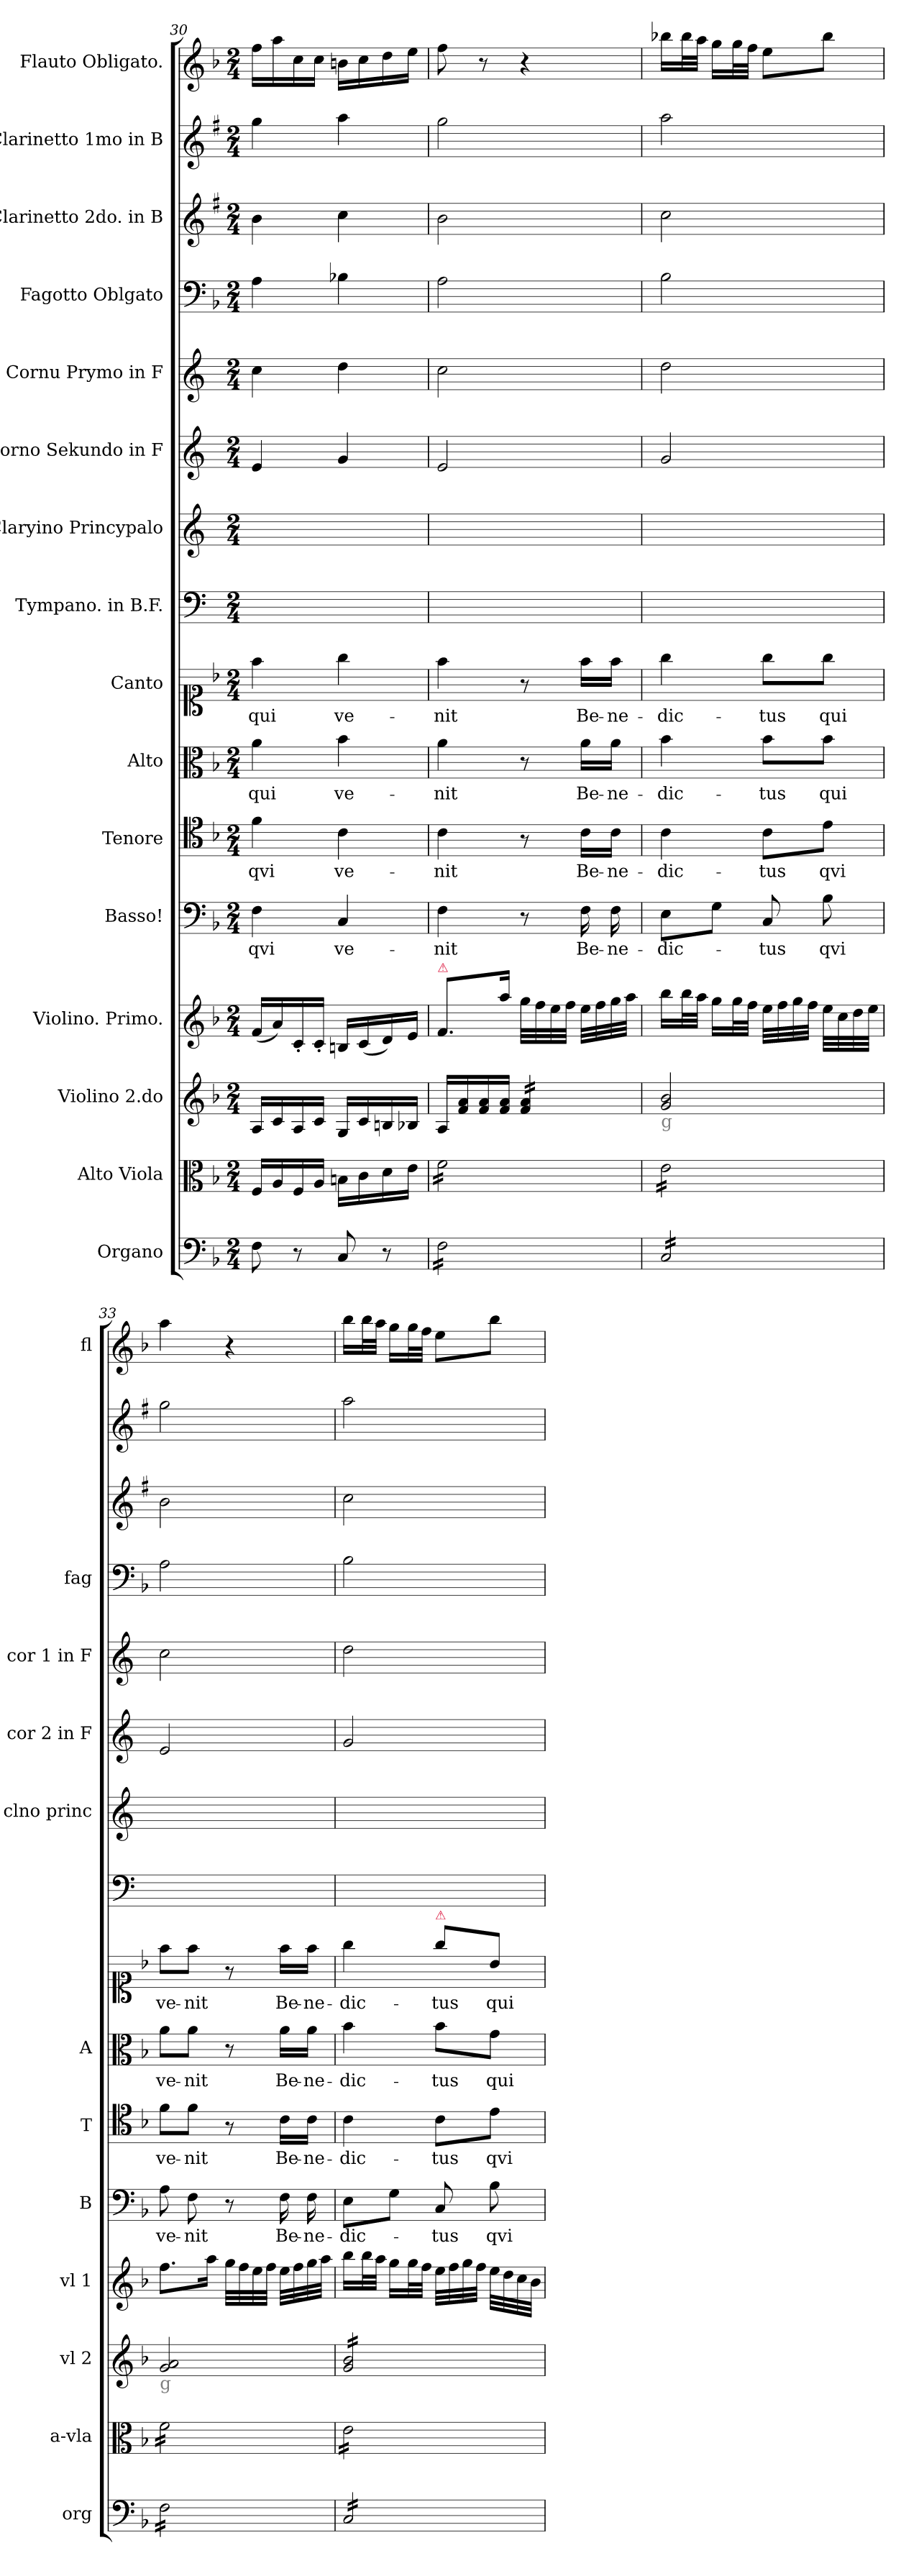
**kern	**dynam	**kern	**kern	**kern	**kern	**text	**kern	**text	**kern	**text	**kern	**text	**kern	**kern	**kern	**kern	**kern	**kern	**kern	**kern
*part16	*part16	*part15	*part14	*part13	*part12	*part12	*part11	*part11	*part10	*part10	*part9	*part9	*part8	*part7	*part6	*part5	*part4	*part3	*part2	*part1
*staff16	*staff16	*staff15	*staff14	*staff13	*staff12	*staff12	*staff11	*staff11	*staff10	*staff10	*staff9	*staff9	*staff8	*staff7	*staff6	*staff5	*staff4	*staff3	*staff2	*staff1
*I"Organo	*	*I"Alto Viola	*I"Violino 2.do	*I"Violino. Primo.	*I"Basso!	*	*I"Tenore	*	*I"Alto	*	*I"Canto	*	*I"Tympano. in B.F.	*I"Claryino Princypalo	*I"Corno Sekundo in F	*I"Cornu Prymo in F	*I"Fagotto Oblgato	*I"Clarinetto 2do. in B	*I"Clarinetto 1mo in B	*I"Flauto Obligato.
*I'org	*	*I'a-vla	*I'vl 2	*I'vl 1	*I'B	*	*I'T	*	*I'A	*	*	*	*	*I'clno princ	*I'cor 2 in F	*I'cor 1 in F	*I'fag	*	*	*I'fl
*clefF4	*	*clefC3	*clefG2	*clefG2	*clefF4	*	*clefC4	*	*clefC3	*	*clefC1	*	*clefF4	*clefG2	*clefG2	*clefG2	*clefF4	*clefG2	*clefG2	*clefG2
*	*	*	*	*	*	*	*	*	*	*	*	*	*	*ITrd1c2	*ITrd4c7	*ITrd4c7	*	*ITrd1c2	*ITrd1c2	*
*k[b-]	*	*k[b-]	*k[b-]	*k[b-]	*k[b-]	*	*k[b-]	*	*k[b-]	*	*k[b-]	*	*k[]	*k[b-e-]	*k[b-]	*k[b-]	*k[b-]	*k[b-]	*k[b-]	*k[b-]
*F:	*	*F:	*F:	*F:	*F:	*	*	*	*F:	*	*F:	*	*	*	*	*	*F:	*	*	*F:
*M2/4	*	*M2/4	*M2/4	*M2/4	*M2/4	*	*M2/4	*	*M2/4	*	*M2/4	*	*M2/4	*M2/4	*M2/4	*M2/4	*M2/4	*M2/4	*M2/4	*M2/4
=30	=30	=30	=30	=30	=30	=30	=30	=30	=30	=30	=30	=30	=30	=30	=30	=30	=30	=30	=30	=30
!	!	!	!	!	!	!	!	!	!	!LO:LY:i:color=grey	!	!	!	!	!	!	!	!	!	!
8F\	.	16F/LL	16A/LL	(16f/LL	4F\	qvi	4f\	qvi	4a\	qui	4ff\	qui	2ryy	2ryy	4A/	4f\	4A\	4a\	4ff\	16ff\LL
.	.	16A/	16c/	16a/)	.	.	.	.	.	.	.	.	.	.	.	.	.	.	.	16aa\
8r	.	16F/	16A/	16c'/	.	.	.	.	.	.	.	.	.	.	.	.	.	.	.	16cc\
.	.	16A/JJ	16c/JJ	16c'/JJ	.	.	.	.	.	.	.	.	.	.	.	.	.	.	.	16cc\JJ
!	!	!	!	!	!	!	!	!	!	!LO:LY:i:color=grey	!	!	!	!	!	!	!	!	!	!
8C/	.	16Bn\LL	16G/LL	16Bn/LL	4C/	ve-	4c\	ve-	4b-\	ve-	4gg\	ve-	.	.	4c/	4g\	4B-X\	4b-\	4gg\	16bn\LL
.	.	16c\	16c/	(16c/	.	.	.	.	.	.	.	.	.	.	.	.	.	.	.	16cc\
8r	.	16d\	16Bn/	16d/)	.	.	.	.	.	.	.	.	.	.	.	.	.	.	.	16dd\
.	.	16e\JJ	16B-X/JJ	16e/JJ	.	.	.	.	.	.	.	.	.	.	.	.	.	.	.	16ee\JJ
=31	=31	=31	=31	=31	=31	=31	=31	=31	=31	=31	=31	=31	=31	=31	=31	=31	=31	=31	=31	=31
!	!	!	!	!LO:TX:a:color=crimson:t=⚠	!	!	!	!	!	!	!	!	!	!	!	!	!	!	!	!
!	!	!	!	!	!	!	!	!	!	!LO:LY:i:color=grey	!	!	!	!	!	!	!	!	!	!
*tremolo	*	*	*	*	*	*	*	*	*	*	*	*	*	*	*	*	*	*	*	*
*	*	*tremolo	*	*	*	*	*	*	*	*	*	*	*	*	*	*	*	*	*	*
16F\LL	for&colon;	16f\LL	16A/LL	8.f/L	4F\	-nit	4c\	-nit	4a\	-nit	4ff\	-nit	2ryy	2ryy	2A/	2f\	2A\	2a\	2ff\	8ff\
16F\	.	16f\	16f/ 16a/	.	.	.	.	.	.	.	.	.	.	.	.	.	.	.	.	.
16F\	.	16f\	16f/ 16a/	.	.	.	.	.	.	.	.	.	.	.	.	.	.	.	.	8r
16F\	.	16f\	16f/ 16a/JJ	16aa\Jk	.	.	.	.	.	.	.	.	.	.	.	.	.	.	.	.
*	*	*	*tremolo	*	*	*	*	*	*	*	*	*	*	*	*	*	*	*	*	*
16F\	.	16f\	16f/ 16a/LL	32gg\LLL	8r	.	8r	.	8r	.	8r	.	.	.	.	.	.	.	.	4r
.	.	.	.	32ff\	.	.	.	.	.	.	.	.	.	.	.	.	.	.	.	.
16F\	.	16f\	16f/ 16a/	32ee\	.	.	.	.	.	.	.	.	.	.	.	.	.	.	.	.
.	.	.	.	32ff\JJJ	.	.	.	.	.	.	.	.	.	.	.	.	.	.	.	.
!	!	!	!	!	!	!	!	!	!	!LO:LY:color=grey	!	!	!	!	!	!	!	!	!	!
16F\	.	16f\	16f/ 16a/	32ee\LLL	16F\	Be-	16c\LL	Be-	16a\LL	Be-	16ff\LL	Be-	.	.	.	.	.	.	.	.
.	.	.	.	32ff\	.	.	.	.	.	.	.	.	.	.	.	.	.	.	.	.
!	!	!	!	!	!	!	!	!	!	!LO:LY:color=grey	!	!	!	!	!	!	!	!	!	!
16F\JJ	.	16f\JJ	16f/ 16a/JJ	32gg\	16F\	-ne-	16c\JJ	-ne-	16a\JJ	-ne-	16ff\JJ	-ne-	.	.	.	.	.	.	.	.
*	*	*	*Xtremolo	*	*	*	*	*	*	*	*	*	*	*	*	*	*	*	*	*
.	.	.	.	32aa\JJJ	.	.	.	.	.	.	.	.	.	.	.	.	.	.	.	.
=32	=32	=32	=32	=32	=32	=32	=32	=32	=32	=32	=32	=32	=32	=32	=32	=32	=32	=32	=32	=32
!	!	!	!LO:TX:b:color=grey:t=g	!	!	!	!	!	!	!	!	!	!	!	!	!	!	!	!	!
!	!	!	!	!	!	!	!	!	!	!LO:LY:color=grey	!	!	!	!	!	!	!	!	!	!
16C/LL	.	16e\LL	2gi/ 2b-/	16bb-\LL	8E\L	-dic-	4c\	-dic-	4b-\	-dic-	4gg\	-dic-	2ryy	2ryy	2c/	2g\	2B-\	2b-\	2gg\	16bb-X\LL
16C/	.	16e\	.	32bb-\L	.	.	.	.	.	.	.	.	.	.	.	.	.	.	.	32bb-\L
.	.	.	.	32aa\JJJ	.	.	.	.	.	.	.	.	.	.	.	.	.	.	.	32aa\JJJ
16C/	.	16e\	.	16gg\LL	8G\J	.	.	.	.	.	.	.	.	.	.	.	.	.	.	16gg\LL
16C/	.	16e\	.	32gg\L	.	.	.	.	.	.	.	.	.	.	.	.	.	.	.	32gg\L
.	.	.	.	32ff\JJJ	.	.	.	.	.	.	.	.	.	.	.	.	.	.	.	32ff\JJJ
!	!	!	!	!	!	!	!	!	!	!LO:LY:color=grey	!	!	!	!	!	!	!	!	!	!
16C/	.	16e\	.	32ee\LLL	8C/	-tus	8c\L	-tus	8b-\L	-tus	8gg\L	-tus	.	.	.	.	.	.	.	8ee\L
.	.	.	.	32ff\	.	.	.	.	.	.	.	.	.	.	.	.	.	.	.	.
16C/	.	16e\	.	32gg\	.	.	.	.	.	.	.	.	.	.	.	.	.	.	.	.
.	.	.	.	32ff\JJJ	.	.	.	.	.	.	.	.	.	.	.	.	.	.	.	.
!	!	!	!	!	!	!	!	!	!	!LO:LY:color=grey	!	!	!	!	!	!	!	!	!	!
16C/	.	16e\	.	32ee\LLL	8B-\	qvi	8e\J	qvi	8b-\J	qui	8gg\J	qui	.	.	.	.	.	.	.	8bb-\J
.	.	.	.	32cc\	.	.	.	.	.	.	.	.	.	.	.	.	.	.	.	.
16C/JJ	.	16e\JJ	.	32dd\	.	.	.	.	.	.	.	.	.	.	.	.	.	.	.	.
.	.	.	.	32ee\JJJ	.	.	.	.	.	.	.	.	.	.	.	.	.	.	.	.
=33	=33	=33	=33	=33	=33	=33	=33	=33	=33	=33	=33	=33	=33	=33	=33	=33	=33	=33	=33	=33
!	!	!	!LO:TX:b:color=grey:t=g	!	!	!	!	!	!	!	!	!	!	!	!	!	!	!	!	!
!	!	!	!	!	!	!	!	!	!	!LO:LY:color=grey	!	!	!	!	!	!	!	!	!	!
16F\LL	.	16f\LL	2gi/ 2a/	8.ff\L	8A\	ve-	8f\L	ve-	8a\L	ve-	8ff\L	ve-	2ryy	2ryy	2A/	2f\	2A\	2a\	2ff\	4aa\
16F\	.	16f\	.	.	.	.	.	.	.	.	.	.	.	.	.	.	.	.	.	.
!	!	!	!	!	!	!	!	!	!	!LO:LY:color=grey	!	!	!	!	!	!	!	!	!	!
16F\	.	16f\	.	.	8F\	-nit	8f\J	-nit	8a\J	-nit	8ff\J	-nit	.	.	.	.	.	.	.	.
16F\	.	16f\	.	16aa\Jk	.	.	.	.	.	.	.	.	.	.	.	.	.	.	.	.
16F\	.	16f\	.	32gg\LLL	8r	.	8r	.	8r	.	8r	.	.	.	.	.	.	.	.	4r
.	.	.	.	32ff\	.	.	.	.	.	.	.	.	.	.	.	.	.	.	.	.
16F\	.	16f\	.	32ee\	.	.	.	.	.	.	.	.	.	.	.	.	.	.	.	.
.	.	.	.	32ff\JJJ	.	.	.	.	.	.	.	.	.	.	.	.	.	.	.	.
!	!	!	!	!	!	!	!	!	!	!LO:LY:color=grey	!	!	!	!	!	!	!	!	!	!
16F\	.	16f\	.	32ee\LLL	16F\	Be-	16c\LL	Be-	16a\LL	Be-	16ff\LL	Be-	.	.	.	.	.	.	.	.
.	.	.	.	32ff\	.	.	.	.	.	.	.	.	.	.	.	.	.	.	.	.
!	!	!	!	!	!	!	!	!	!	!LO:LY:color=grey	!	!	!	!	!	!	!	!	!	!
16F\JJ	.	16f\JJ	.	32gg\	16F\	-ne-	16c\JJ	-ne-	16a\JJ	-ne-	16ff\JJ	-ne-	.	.	.	.	.	.	.	.
.	.	.	.	32aa\JJJ	.	.	.	.	.	.	.	.	.	.	.	.	.	.	.	.
=34	=34	=34	=34	=34	=34	=34	=34	=34	=34	=34	=34	=34	=34	=34	=34	=34	=34	=34	=34	=34
!	!	!	!	!	!	!	!	!	!	!LO:LY:color=grey	!	!	!	!	!	!	!	!	!	!
*	*	*	*tremolo	*	*	*	*	*	*	*	*	*	*	*	*	*	*	*	*	*
16C/LL	.	16e\LL	16g/ 16b-/LL	16bb-\LL	8E\L	-dic-	4c\	-dic-	4b-\	-dic-	4gg\	-dic-	2ryy	2ryy	2c/	2g\	2B-\	2b-\	2gg\	16bb-\LL
16C/	.	16e\	16g/ 16b-/	32bb-\L	.	.	.	.	.	.	.	.	.	.	.	.	.	.	.	32bb-\L
.	.	.	.	32aa\JJJ	.	.	.	.	.	.	.	.	.	.	.	.	.	.	.	32aa\JJJ
16C/	.	16e\	16g/ 16b-/	16gg\LL	8G\J	.	.	.	.	.	.	.	.	.	.	.	.	.	.	16gg\LL
16C/	.	16e\	16g/ 16b-/	32gg\L	.	.	.	.	.	.	.	.	.	.	.	.	.	.	.	32gg\L
.	.	.	.	32ff\JJJ	.	.	.	.	.	.	.	.	.	.	.	.	.	.	.	32ff\JJJ
!	!	!	!	!	!	!	!	!	!	!	!LO:TX:a:color=crimson:t=⚠	!	!	!	!	!	!	!	!	!
!	!	!	!	!	!	!	!	!	!	!LO:LY:color=grey	!	!	!	!	!	!	!	!	!	!
16C/	.	16e\	16g/ 16b-/	32ee\LLL	8C/	-tus	8c\L	-tus	8b-\L	-tus	8gg\L	-tus	.	.	.	.	.	.	.	8ee\L
.	.	.	.	32ff\	.	.	.	.	.	.	.	.	.	.	.	.	.	.	.	.
16C/	.	16e\	16g/ 16b-/	32gg\	.	.	.	.	.	.	.	.	.	.	.	.	.	.	.	.
.	.	.	.	32ff\JJJ	.	.	.	.	.	.	.	.	.	.	.	.	.	.	.	.
!	!	!	!	!	!	!	!	!	!	!LO:LY:color=grey	!	!	!	!	!	!	!	!	!	!
16C/	.	16e\	16g/ 16b-/	32ee\LLL	8B-\	qvi	8e\J	qvi	8g\J	qui	8b-/J	qui	.	.	.	.	.	.	.	8bb-\J
.	.	.	.	32dd\	.	.	.	.	.	.	.	.	.	.	.	.	.	.	.	.
16C/JJ	.	16e\JJ	16g/ 16b-/JJ	32cc\	.	.	.	.	.	.	.	.	.	.	.	.	.	.	.	.
*	*	*	*Xtremolo	*	*	*	*	*	*	*	*	*	*	*	*	*	*	*	*	*
*	*	*Xtremolo	*	*	*	*	*	*	*	*	*	*	*	*	*	*	*	*	*	*
*Xtremolo	*	*	*	*	*	*	*	*	*	*	*	*	*	*	*	*	*	*	*	*
.	.	.	.	32b-\JJJ	.	.	.	.	.	.	.	.	.	.	.	.	.	.	.	.
=	=	=	=	=	=	=	=	=	=	=	=	=	=	=	=	=	=	=	=	=
*-	*-	*-	*-	*-	*-	*-	*-	*-	*-	*-	*-	*-	*-	*-	*-	*-	*-	*-	*-	*-
